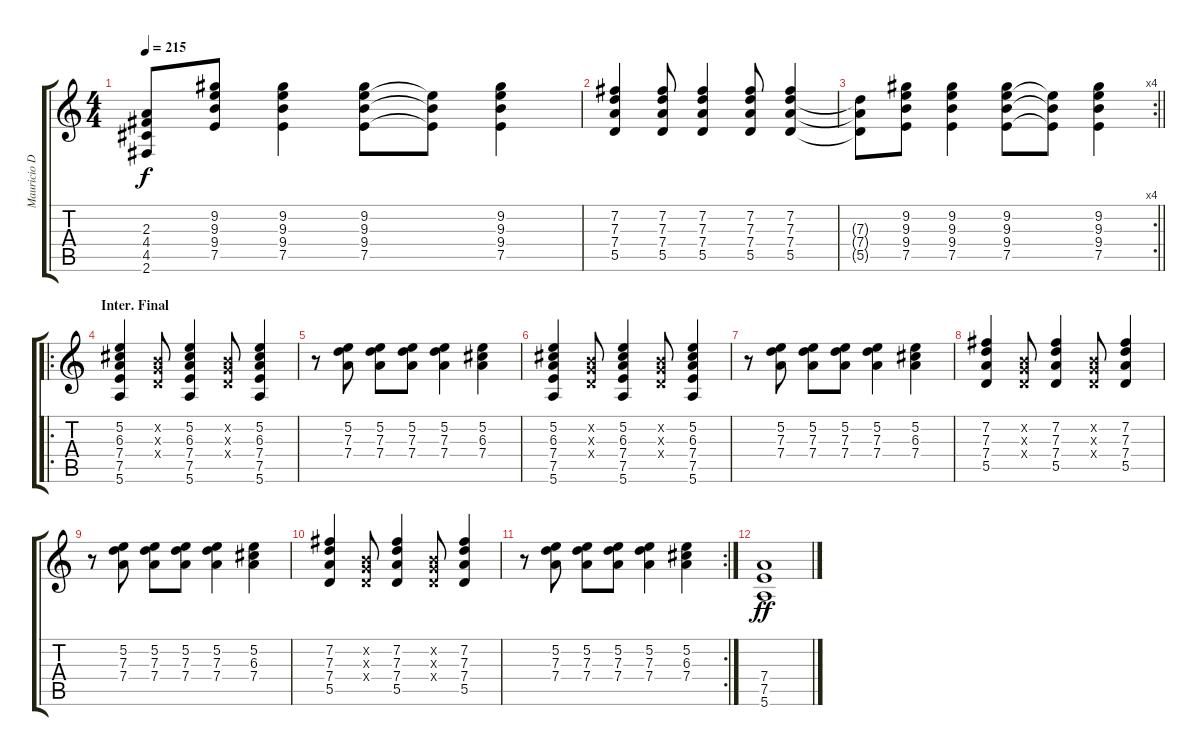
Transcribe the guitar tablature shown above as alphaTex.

\track ("Mauricio Duran" "Mauricio D") {instrument electricguitarclean}
\staff {score tabs}
\tuning (E4 B3 G3 D3 A2 E2) {hide}
\ts (4 4)
\tempo 215
\clef g2
\ks c
(2.3{t} 4.4{t} 4.5{t} 2.6{t}).8{dy f} (9.2 9.3 9.4 7.5).8 (9.2 9.3 9.4 7.5).4 (9.2 9.3 9.4 7.5).8 (9.3{t} 9.4{t} 7.5{t}).8 (9.2 9.3 9.4 7.5).4 |
(7.2 7.3 7.4 5.5).4{instrument acousticguitarsteel} (7.2 7.3 7.4 5.5).8 (7.2 7.3 7.4 5.5).4 (7.2 7.3 7.4 5.5).8 (7.2 7.3 7.4 5.5).4 |
\rc 4
\barLineRight lightlight
(7.3{t} 7.4{t} 5.5{t}).8 (9.2 9.3 9.4 7.5).8 (9.2 9.3 9.4 7.5).4 (9.2 9.3 9.4 7.5).8 (9.3{t} 9.4{t} 7.5{t}).8 (9.2 9.3 9.4 7.5).4 |
\ro
\section ("" "Inter. Final")
(5.2 6.3 7.4 7.5 5.6).4 (0.2{x} 0.3{x} 0.4{x}).8 (5.2 6.3 7.4 7.5 5.6).4 (0.2{x} 0.3{x} 0.4{x}).8 (5.2 6.3 7.4 7.5 5.6).4 |
r.8 (5.2 7.3 7.4).8 (5.2 7.3 7.4).8 (5.2 7.3 7.4).8 (5.2 7.3 7.4).4 (5.2 6.3 7.4).4 |
(5.2 6.3 7.4 7.5 5.6).4 (0.2{x} 0.3{x} 0.4{x}).8 (5.2 6.3 7.4 7.5 5.6).4 (0.2{x} 0.3{x} 0.4{x}).8 (5.2 6.3 7.4 7.5 5.6).4 |
r.8 (5.2 7.3 7.4).8 (5.2 7.3 7.4).8 (5.2 7.3 7.4).8 (5.2 7.3 7.4).4 (5.2 6.3 7.4).4 |
(7.2 7.3 7.4 5.5).4 (0.2{x} 0.3{x} 0.4{x}).8 (7.2 7.3 7.4 5.5).4 (0.2{x} 0.3{x} 0.4{x}).8 (7.2 7.3 7.4 5.5).4 |
r.8 (5.2 7.3 7.4).8 (5.2 7.3 7.4).8 (5.2 7.3 7.4).8 (5.2 7.3 7.4).4 (5.2 6.3 7.4).4 |
(7.2 7.3 7.4 5.5).4 (0.2{x} 0.3{x} 0.4{x}).8 (7.2 7.3 7.4 5.5).4 (0.2{x} 0.3{x} 0.4{x}).8 (7.2 7.3 7.4 5.5).4 |
\rc 2
r.8 (5.2 7.3 7.4).8 (5.2 7.3 7.4).8 (5.2 7.3 7.4).8 (5.2 7.3 7.4).4 (5.2 6.3 7.4).4 |
(7.4 7.5 5.6).1{dy ff}
